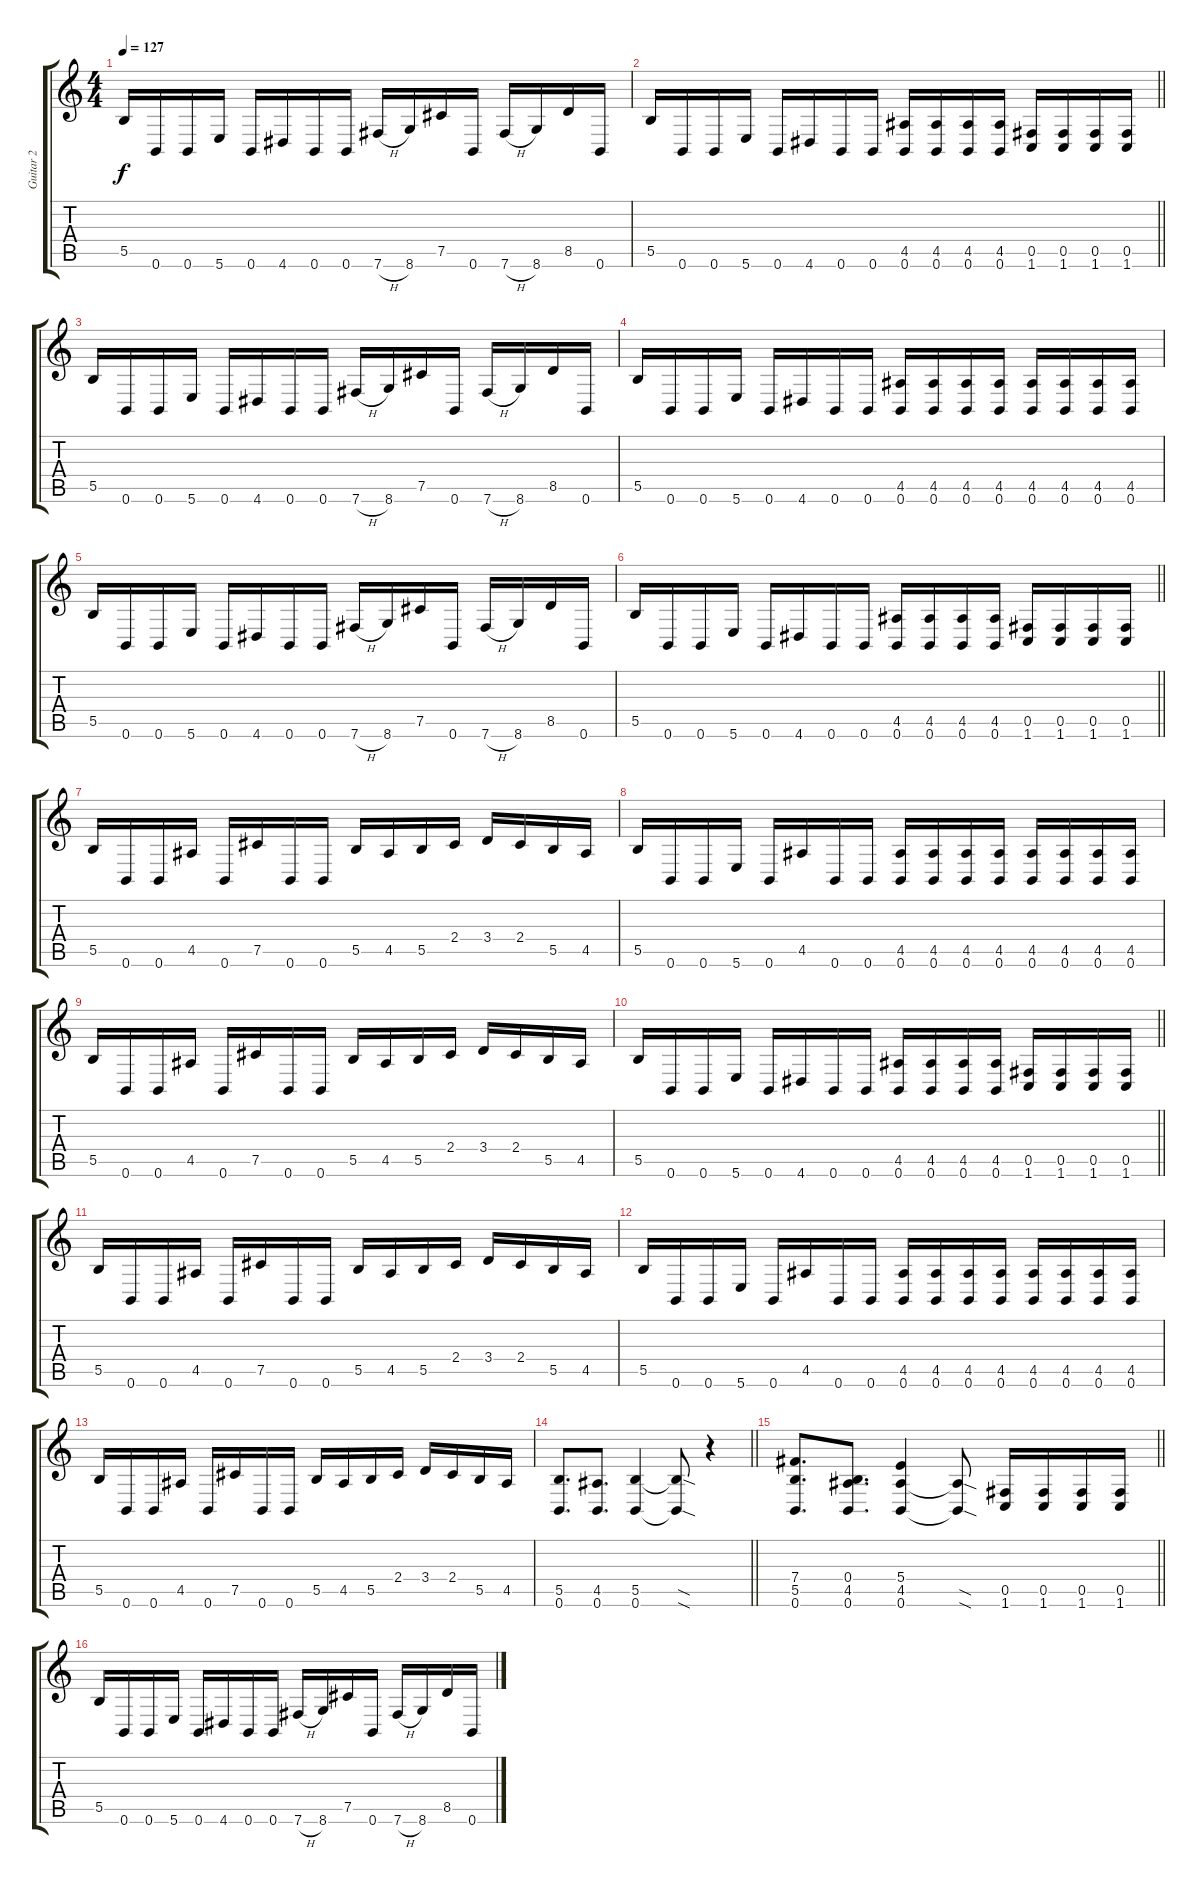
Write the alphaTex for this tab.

\track ("Guitar 2" "Guitar 2") {instrument distortionguitar}
\staff {score tabs}
\tuning (Db4 Ab3 E3 B2 Gb2 B1) {hide}
\ts (4 4)
\tempo 127
\clef g2
\ks c
5.5.16{dy f} 0.6.16 0.6.16 5.6.16 0.6.16 4.6.16 0.6.16 0.6.16 7.6{h}.16 8.6.16 7.5.16 0.6.16 7.6{h}.16 8.6.16 8.5.16 0.6.16 |
\barLineRight lightlight
5.5.16 0.6.16 0.6.16 5.6.16 0.6.16 4.6.16 0.6.16 0.6.16 (4.5 0.6).16 (4.5 0.6).16 (4.5 0.6).16 (4.5 0.6).16 (0.5 1.6).16 (0.5 1.6).16 (0.5 1.6).16 (0.5 1.6).16 |
5.5.16 0.6.16 0.6.16 5.6.16 0.6.16 4.6.16 0.6.16 0.6.16 7.6{h}.16 8.6.16 7.5.16 0.6.16 7.6{h}.16 8.6.16 8.5.16 0.6.16 |
5.5.16 0.6.16 0.6.16 5.6.16 0.6.16 4.6.16 0.6.16 0.6.16 (4.5 0.6).16 (4.5 0.6).16 (4.5 0.6).16 (4.5 0.6).16 (4.5 0.6).16 (4.5 0.6).16 (4.5 0.6).16 (4.5 0.6).16 |
5.5.16 0.6.16 0.6.16 5.6.16 0.6.16 4.6.16 0.6.16 0.6.16 7.6{h}.16 8.6.16 7.5.16 0.6.16 7.6{h}.16 8.6.16 8.5.16 0.6.16 |
\barLineRight lightlight
5.5.16 0.6.16 0.6.16 5.6.16 0.6.16 4.6.16 0.6.16 0.6.16 (4.5 0.6).16 (4.5 0.6).16 (4.5 0.6).16 (4.5 0.6).16 (0.5 1.6).16 (0.5 1.6).16 (0.5 1.6).16 (0.5 1.6).16 |
5.5.16 0.6.16 0.6.16 4.5.16 0.6.16 7.5.16 0.6.16 0.6.16 5.5.16 4.5.16 5.5.16 2.4.16 3.4.16 2.4.16 5.5.16 4.5.16 |
5.5.16 0.6.16 0.6.16 5.6.16 0.6.16 4.5.16 0.6.16 0.6.16 (4.5 0.6).16 (4.5 0.6).16 (4.5 0.6).16 (4.5 0.6).16 (4.5 0.6).16 (4.5 0.6).16 (4.5 0.6).16 (4.5 0.6).16 |
5.5.16 0.6.16 0.6.16 4.5.16 0.6.16 7.5.16 0.6.16 0.6.16 5.5.16 4.5.16 5.5.16 2.4.16 3.4.16 2.4.16 5.5.16 4.5.16 |
\barLineRight lightlight
5.5.16 0.6.16 0.6.16 5.6.16 0.6.16 4.6.16 0.6.16 0.6.16 (4.5 0.6).16 (4.5 0.6).16 (4.5 0.6).16 (4.5 0.6).16 (0.5 1.6).16 (0.5 1.6).16 (0.5 1.6).16 (0.5 1.6).16 |
5.5.16 0.6.16 0.6.16 4.5.16 0.6.16 7.5.16 0.6.16 0.6.16 5.5.16 4.5.16 5.5.16 2.4.16 3.4.16 2.4.16 5.5.16 4.5.16 |
5.5.16 0.6.16 0.6.16 5.6.16 0.6.16 4.5.16 0.6.16 0.6.16 (4.5 0.6).16 (4.5 0.6).16 (4.5 0.6).16 (4.5 0.6).16 (4.5 0.6).16 (4.5 0.6).16 (4.5 0.6).16 (4.5 0.6).16 |
5.5.16 0.6.16 0.6.16 4.5.16 0.6.16 7.5.16 0.6.16 0.6.16 5.5.16 4.5.16 5.5.16 2.4.16 3.4.16 2.4.16 5.5.16 4.5.16 |
\barLineRight lightlight
(5.5 0.6).8{d} (4.5 0.6).8{d} (5.5 0.6).4 (5.5{sod t} 0.6{sod t}).8 r.4 |
\barLineRight lightlight
(7.4 5.5 0.6).8{d} (0.4 4.5 0.6).8{d} (5.4 4.5 0.6).4 (4.5{sod t} 0.6{sod t}).8 (0.5 1.6).16 (0.5 1.6).16 (0.5 1.6).16 (0.5 1.6).16 |
\section ("" "")
5.5.16 0.6.16 0.6.16 5.6.16 0.6.16 4.6.16 0.6.16 0.6.16 7.6{h}.16 8.6.16 7.5.16 0.6.16 7.6{h}.16 8.6.16 8.5.16 0.6.16
